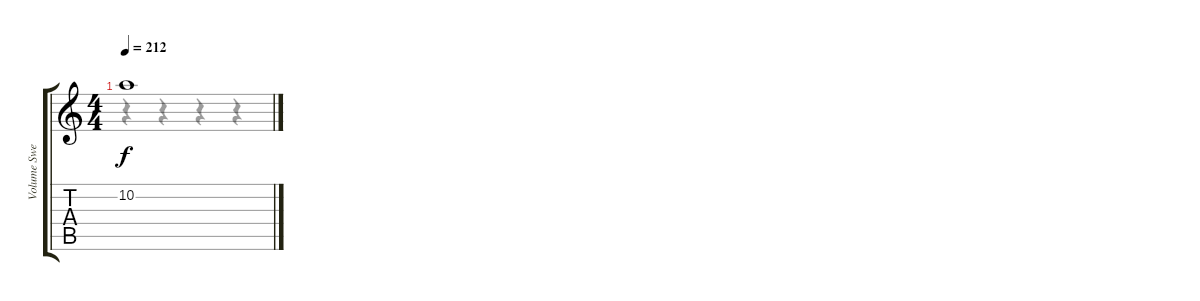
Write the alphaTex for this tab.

\track ("Volume Swell Guitar" "Volume Swe") {instrument distortionguitar}
\staff {score tabs}
\tuning (E4 B3 G3 D3 A2 E2) {hide}
\voice
\ts (4 4)
\tempo 212
\clef g2
\ks c
10.2{t}.1{dy f}
\voice
\clef g2
\ottava regular
\simile none
\ks c
r.4{dy f} r.4 r.4 r.4
